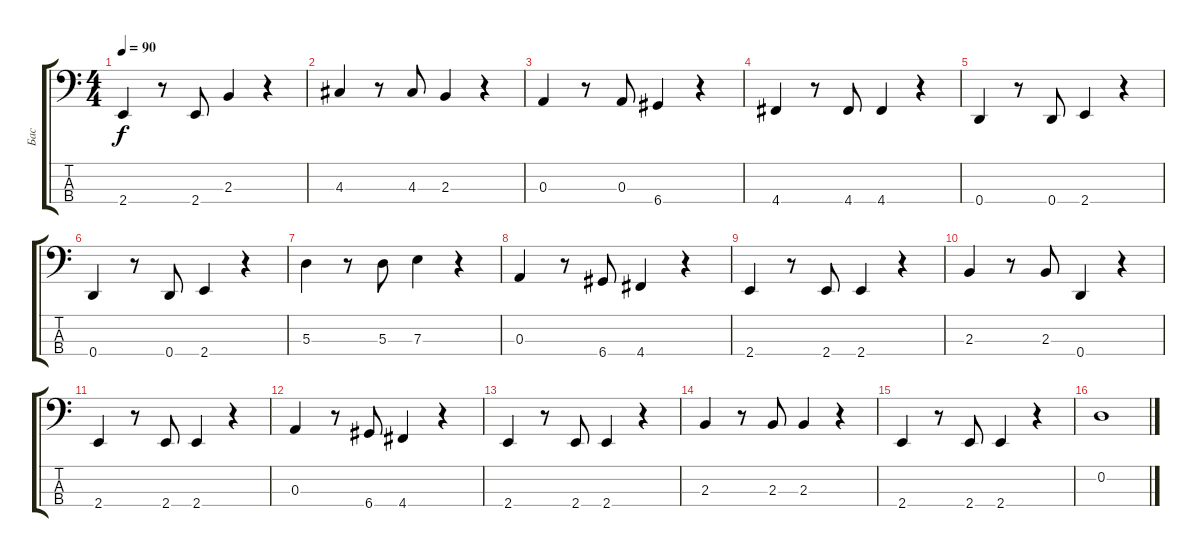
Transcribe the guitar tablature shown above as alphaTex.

\track ("Бас" "Бас") {instrument electricbassfinger}
\staff {score tabs}
\tuning (G2 D2 A1 D1) {hide}
\ts (4 4)
\tempo 90
\clef f4
\ks c
2.4.4{dy f} r.8 2.4.8 2.3.4 r.4 |
4.3.4 r.8 4.3.8 2.3.4 r.4 |
0.3.4 r.8 0.3.8 6.4.4 r.4 |
4.4.4 r.8 4.4.8 4.4.4 r.4 |
0.4.4 r.8 0.4.8 2.4.4 r.4 |
0.4.4 r.8 0.4.8 2.4.4 r.4 |
5.3.4 r.8 5.3.8 7.3.4 r.4 |
0.3.4 r.8 6.4.8 4.4.4 r.4 |
2.4.4 r.8 2.4.8 2.4.4 r.4 |
2.3.4 r.8 2.3.8 0.4.4 r.4 |
2.4.4 r.8 2.4.8 2.4.4 r.4 |
0.3.4 r.8 6.4.8 4.4.4 r.4 |
2.4.4 r.8 2.4.8 2.4.4 r.4 |
2.3.4 r.8 2.3.8 2.3.4 r.4 |
2.4.4 r.8 2.4.8 2.4.4 r.4 |
0.2.1
